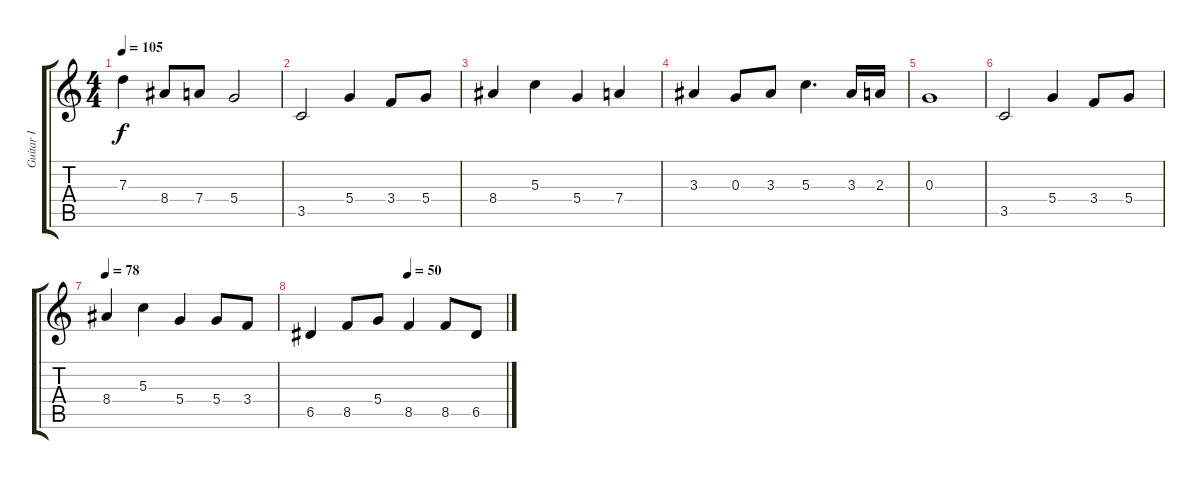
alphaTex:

\track ("Guitar I" "Guitar I") {instrument acousticguitarsteel}
\staff {score tabs}
\tuning (E4 B3 G3 D3 A2 E2) {hide}
\ts (4 4)
\tempo 105
\clef g2
\ks c
7.3.4{dy f} 8.4.8 7.4.8 5.4.2 |
3.5.2 5.4.4 3.4.8 5.4.8 |
8.4.4 5.3.4 5.4.4 7.4.4 |
3.3.4 0.3.8 3.3.8 5.3.4{d} 3.3.16 2.3.16 |
0.3.1 |
3.5.2 5.4.4 3.4.8 5.4.8 |
\tempo 78
8.4.4 5.3.4 5.4.4 5.4.8 3.4.8 |
\tempo (50 0.5)
6.5.4 8.5.8 5.4.8 8.5.4 8.5.8 6.5.8
